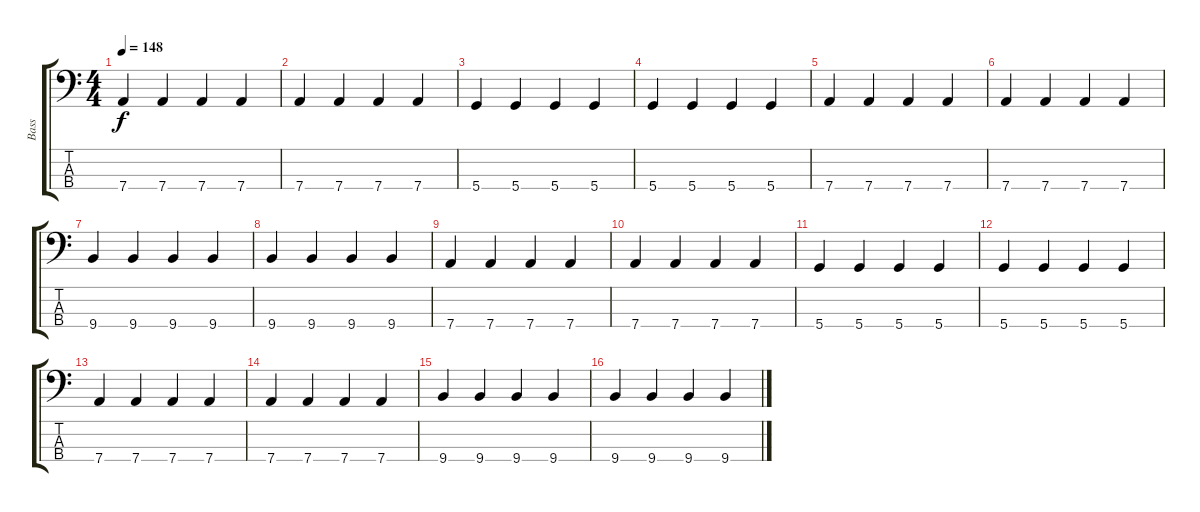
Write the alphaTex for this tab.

\track ("Bass" "Bass") {instrument electricbasspick}
\staff {score tabs}
\tuning (G2 D2 A1 D1) {hide}
\ts (4 4)
\tempo 148
\clef f4
\ks c
7.4.4{dy f} 7.4.4 7.4.4 7.4.4 |
7.4.4 7.4.4 7.4.4 7.4.4 |
5.4.4 5.4.4 5.4.4 5.4.4 |
5.4.4 5.4.4 5.4.4 5.4.4 |
7.4.4 7.4.4 7.4.4 7.4.4 |
7.4.4 7.4.4 7.4.4 7.4.4 |
9.4.4 9.4.4 9.4.4 9.4.4 |
9.4.4 9.4.4 9.4.4 9.4.4 |
7.4.4 7.4.4 7.4.4 7.4.4 |
7.4.4 7.4.4 7.4.4 7.4.4 |
5.4.4 5.4.4 5.4.4 5.4.4 |
5.4.4 5.4.4 5.4.4 5.4.4 |
7.4.4 7.4.4 7.4.4 7.4.4 |
7.4.4 7.4.4 7.4.4 7.4.4 |
9.4.4 9.4.4 9.4.4 9.4.4 |
9.4.4 9.4.4 9.4.4 9.4.4
